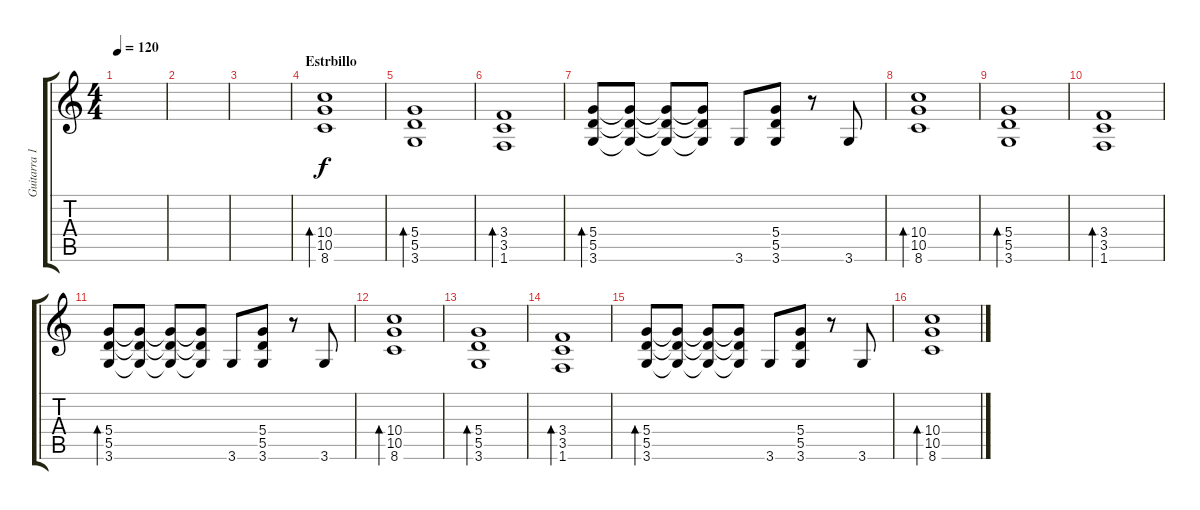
\track ("Guitarra 1 ((Evan))" "Guitarra 1") {instrument distortionguitar}
\staff {score tabs}
\tuning (E4 B3 G3 D3 A2 E2) {hide}
\ts (4 4)
\tempo 120
\clef g2
\ks c
|
|
|
\section ("" "Estrbillo")
(10.4 10.5 8.6).1{bd 60 volume 8 instrument distortionguitar} |
(5.4 5.5 3.6).1{bd 60} |
(3.4 3.5 1.6).1{bd 60} |
(5.4 5.5 3.6).8{bd 60} (5.4{t} 5.5{t} 3.6{t}).8 (5.4{t} 5.5{t} 3.6{t}).8 (5.4{t} 5.5{t} 3.6{t}).8 3.6.8 (5.4 5.5 3.6).8 r.8 3.6.8 |
(10.4 10.5 8.6).1{bd 60 volume 8 instrument distortionguitar} |
(5.4 5.5 3.6).1{bd 60} |
(3.4 3.5 1.6).1{bd 60} |
(5.4 5.5 3.6).8{bd 60} (5.4{t} 5.5{t} 3.6{t}).8 (5.4{t} 5.5{t} 3.6{t}).8 (5.4{t} 5.5{t} 3.6{t}).8 3.6.8 (5.4 5.5 3.6).8 r.8 3.6.8 |
(10.4 10.5 8.6).1{bd 60 volume 8 instrument distortionguitar} |
(5.4 5.5 3.6).1{bd 60} |
(3.4 3.5 1.6).1{bd 60} |
(5.4 5.5 3.6).8{bd 60} (5.4{t} 5.5{t} 3.6{t}).8 (5.4{t} 5.5{t} 3.6{t}).8 (5.4{t} 5.5{t} 3.6{t}).8 3.6.8 (5.4 5.5 3.6).8 r.8 3.6.8 |
(10.4 10.5 8.6).1{bd 60 volume 8 instrument distortionguitar}
